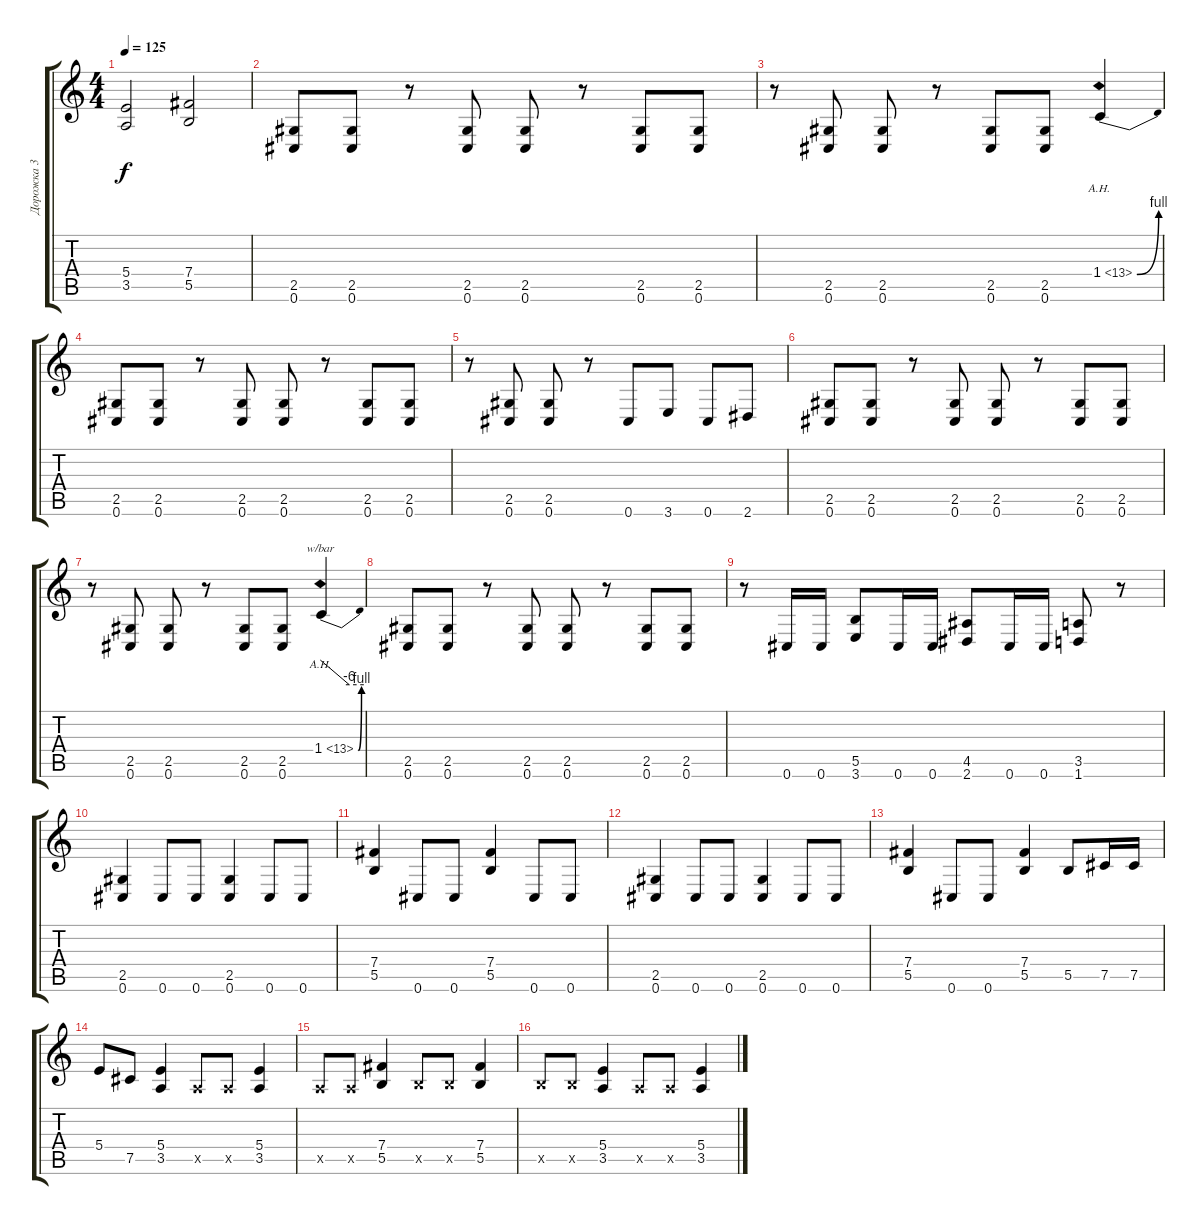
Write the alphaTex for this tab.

\track ("Дорожка 3" "Дорожка 3") {instrument distortionguitar}
\staff {score tabs}
\tuning (Db4 Ab3 E3 B2 Gb2 Db2) {hide}
\ts (4 4)
\tempo 125
\clef g2
\ks c
(5.4 3.5).2{dy f} (7.4 5.5).2 |
(2.5 0.6).8{instrument distortionguitar} (2.5 0.6).8 r.8 (2.5 0.6).8 (2.5 0.6).8 r.8 (2.5 0.6).8 (2.5 0.6).8 |
r.8 (2.5 0.6).8 (2.5 0.6).8 r.8 (2.5 0.6).8 (2.5 0.6).8 1.4{be (bend 0 0 60 4) ah 12}.4 |
(2.5 0.6).8 (2.5 0.6).8 r.8 (2.5 0.6).8 (2.5 0.6).8 r.8 (2.5 0.6).8 (2.5 0.6).8 |
r.8 (2.5 0.6).8 (2.5 0.6).8 r.8 0.6.8 3.6.8 0.6.8 2.6.8 |
(2.5 0.6).8{instrument distortionguitar} (2.5 0.6).8 r.8 (2.5 0.6).8 (2.5 0.6).8 r.8 (2.5 0.6).8 (2.5 0.6).8 |
r.8 (2.5 0.6).8 (2.5 0.6).8 r.8 (2.5 0.6).8 (2.5 0.6).8 1.4{be (bend 0 0 60 4) ah 12}.4{tbe (custom default 0 0 40 -24 60 -24)} |
(2.5 0.6).8 (2.5 0.6).8 r.8 (2.5 0.6).8 (2.5 0.6).8 r.8 (2.5 0.6).8 (2.5 0.6).8 |
r.8 0.6.16 0.6.16 (5.5 3.6).8 0.6.16 0.6.16 (4.5 2.6).8 0.6.16 0.6.16 (3.5 1.6).8 r.8 |
(2.5 0.6).4 0.6.8 0.6.8 (2.5 0.6).4 0.6.8 0.6.8 |
(7.4 5.5).4 0.6.8 0.6.8 (7.4 5.5).4 0.6.8 0.6.8 |
(2.5 0.6).4 0.6.8 0.6.8 (2.5 0.6).4 0.6.8 0.6.8 |
(7.4 5.5).4 0.6.8 0.6.8 (7.4 5.5).4 5.5.8 7.5.16 7.5.16 |
5.4.8 7.5.8 (5.4 3.5).4 3.5{x}.8 3.5{x}.8 (5.4 3.5).4 |
3.5{x}.8 3.5{x}.8 (7.4 5.5).4 5.5{x}.8 5.5{x}.8 (7.4 5.5).4 |
5.5{x}.8 5.5{x}.8 (5.4 3.5).4 3.5{x}.8 3.5{x}.8 (5.4 3.5).4
